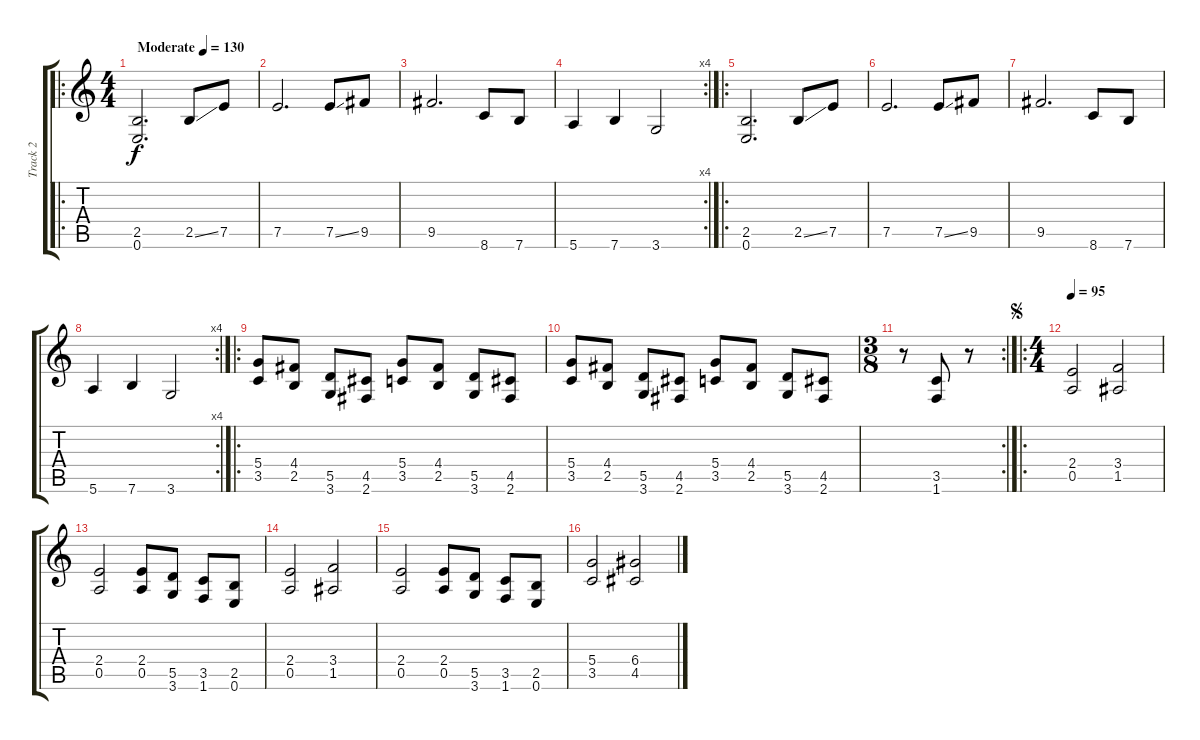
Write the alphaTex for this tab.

\track ("Track 2" "Track 2") {instrument distortionguitar bank 255}
\staff {score tabs}
\tuning (E4 B3 G3 D3 A2 E2) {hide}
\ro
\ts (4 4)
\tempo (130 "Moderate")
\clef g2
\ks c
(2.5 0.6).2{d dy f instrument distortionguitar} 2.5{ss}.8 7.5.8 |
7.5.2{d} 7.5{ss}.8 9.5.8 |
9.5.2{d} 8.6.8 7.6.8 |
\rc 4
5.6.4 7.6.4 3.6.2 |
\ro
(2.5 0.6).2{d} 2.5{ss}.8 7.5.8 |
7.5.2{d} 7.5{ss}.8 9.5.8 |
9.5.2{d} 8.6.8 7.6.8 |
\rc 4
5.6.4 7.6.4 3.6.2 |
\ro
(5.4 3.5).8 (4.4 2.5).8 (5.5 3.6).8 (4.5 2.6).8 (5.4 3.5).8 (4.4 2.5).8 (5.5 3.6).8 (4.5 2.6).8 |
(5.4 3.5).8 (4.4 2.5).8 (5.5 3.6).8 (4.5 2.6).8 (5.4 3.5).8 (4.4 2.5).8 (5.5 3.6).8 (4.5 2.6).8 |
\rc 2
\ts (3 8)
r.8 (3.5 1.6).8 r.8 |
\ro
\ts (4 4)
\jump segno
\tempo 95
(2.4 0.5).2 (3.4 1.5).2 |
(2.4 0.5).2 (2.4 0.5).8 (5.5 3.6).8 (3.5 1.6).8 (2.5 0.6).8 |
(2.4 0.5).2 (3.4 1.5).2 |
(2.4 0.5).2 (2.4 0.5).8 (5.5 3.6).8 (3.5 1.6).8 (2.5 0.6).8 |
(5.4 3.5).2 (6.4 4.5).2
